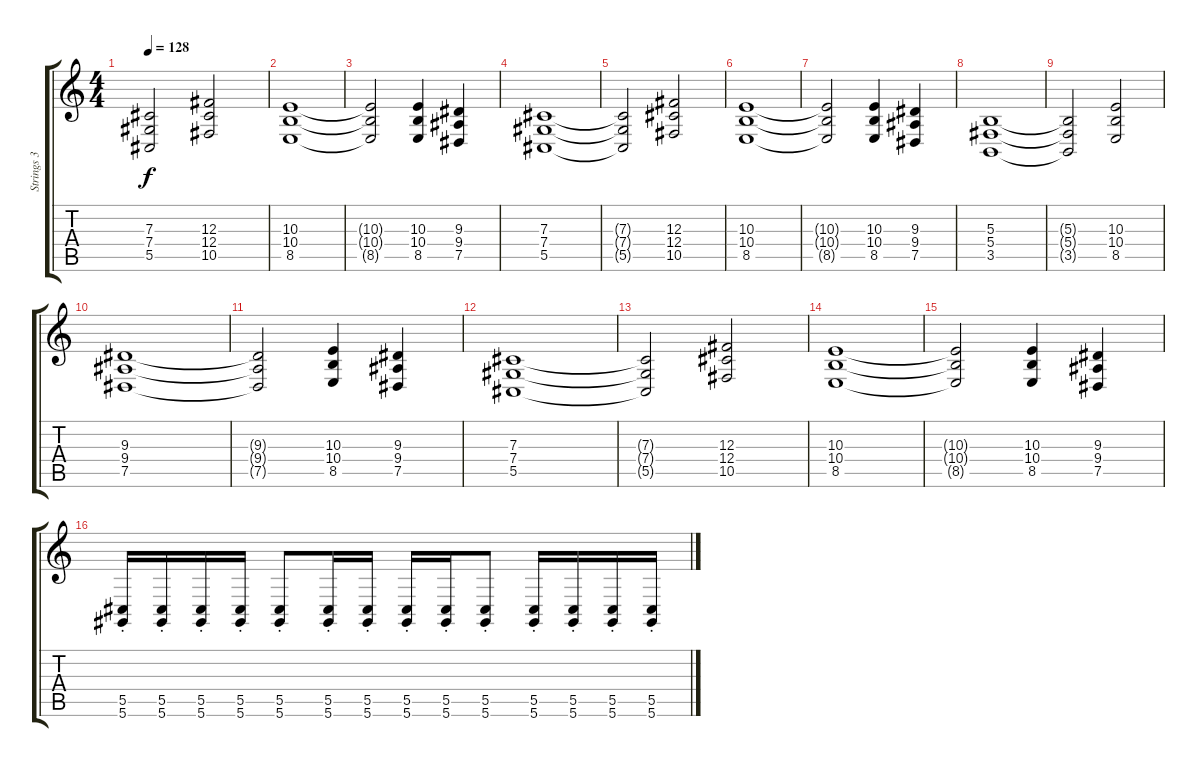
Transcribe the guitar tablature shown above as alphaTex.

\track ("Strings 3" "Strings 3") {instrument stringensemble2}
\staff {score tabs}
\tuning (Eb4 Bb3 Gb3 Db3 Ab2 Eb2) {hide}
\ts (4 4)
\tempo 128
\clef g2
\ks c
(7.3{t} 7.4{t} 5.5{t}).2{dy f} (12.3 12.4 10.5).2 |
(10.3 10.4 8.5).1 |
(10.3{t} 10.4{t} 8.5{t}).2 (10.3 10.4 8.5).4 (9.3 9.4 7.5).4 |
(7.3 7.4 5.5).1 |
(7.3{t} 7.4{t} 5.5{t}).2 (12.3 12.4 10.5).2 |
(10.3 10.4 8.5).1 |
(10.3{t} 10.4{t} 8.5{t}).2 (10.3 10.4 8.5).4 (9.3 9.4 7.5).4 |
(5.3 5.4 3.5).1 |
(5.3{t} 5.4{t} 3.5{t}).2 (10.3 10.4 8.5).2 |
(9.3 9.4 7.5).1 |
(9.3{t} 9.4{t} 7.5{t}).2 (10.3 10.4 8.5).4 (9.3 9.4 7.5).4 |
(7.3 7.4 5.5).1 |
(7.3{t} 7.4{t} 5.5{t}).2 (12.3 12.4 10.5).2 |
(10.3 10.4 8.5).1 |
(10.3{t} 10.4{t} 8.5{t}).2 (10.3 10.4 8.5).4 (9.3 9.4 7.5).4 |
\section ("" "")
(5.5{st} 5.6{st}).16 (5.5{st} 5.6{st}).16 (5.5{st} 5.6{st}).16 (5.5{st} 5.6{st}).16 (5.5{st} 5.6{st}).8 (5.5{st} 5.6{st}).16 (5.5{st} 5.6{st}).16 (5.5{st} 5.6{st}).16 (5.5{st} 5.6{st}).16 (5.5{st} 5.6{st}).8 (5.5{st} 5.6{st}).16 (5.5{st} 5.6{st}).16 (5.5{st} 5.6{st}).16 (5.5{st} 5.6{st}).16
